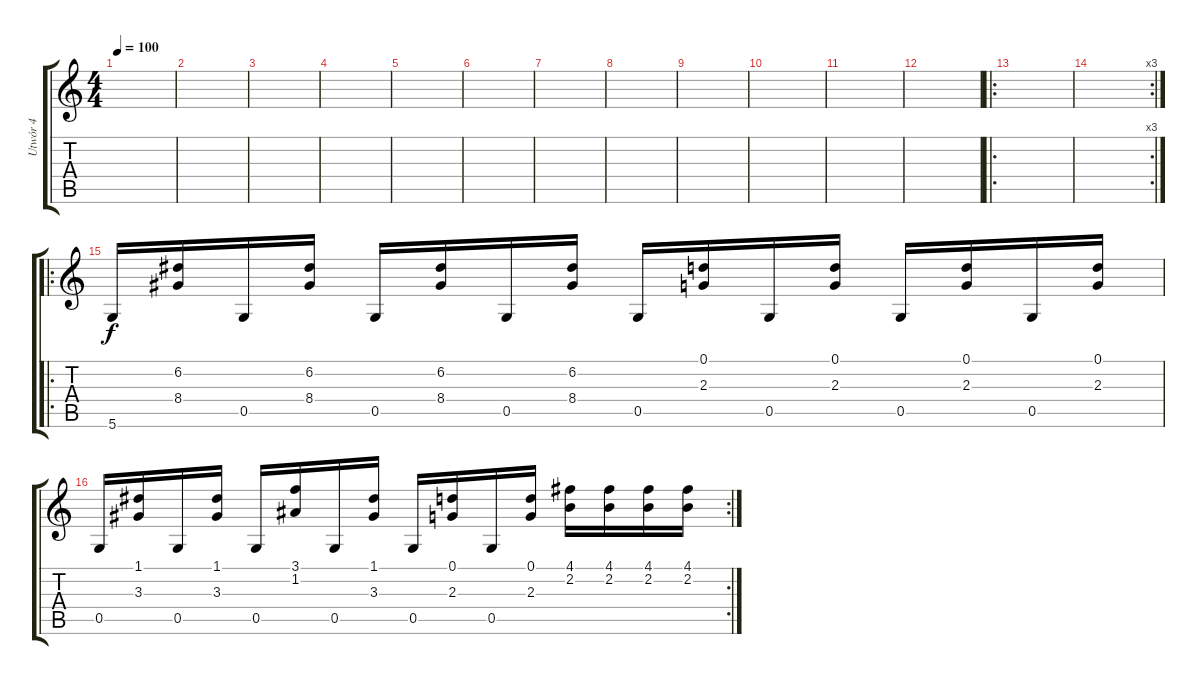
\track ("Utwór 4" "Utwór 4") {instrument distortionguitar}
\staff {score tabs}
\tuning (D4 A3 F3 C3 G2 D2) {hide}
\ts (4 4)
\tempo 100
\clef g2
\ks c
|
|
|
|
|
|
|
|
|
|
|
|
\ro
|
\rc 3
|
\ro
5.6.16 (6.2 8.4).16 0.5.16 (6.2 8.4).16 0.5.16 (6.2 8.4).16 0.5.16 (6.2 8.4).16 0.5.16 (0.1 2.3).16 0.5.16 (0.1 2.3).16 0.5.16 (0.1 2.3).16 0.5.16 (0.1 2.3).16 |
\rc 2
0.5.16 (1.1 3.3).16 0.5.16 (1.1 3.3).16 0.5.16 (3.1 1.2).16 0.5.16 (1.1 3.3).16 0.5.16 (0.1 2.3).16 0.5.16 (0.1 2.3).16 (4.1 2.2).16 (4.1 2.2).16 (4.1 2.2).16 (4.1 2.2).16
